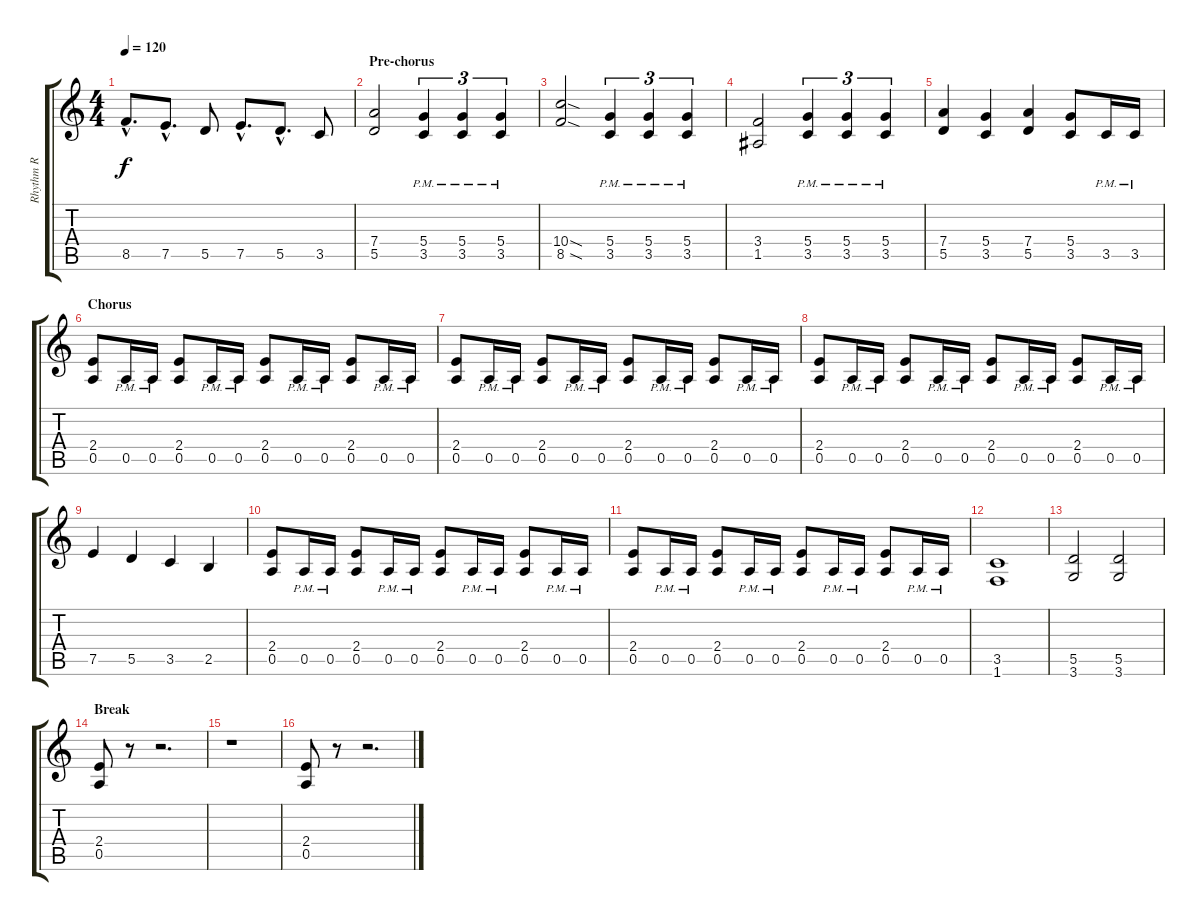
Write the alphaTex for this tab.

\track ("Rhythm R" "Rhythm R") {instrument distortionguitar}
\staff {score tabs}
\tuning (E4 B3 G3 D3 A2 E2) {hide}
\ts (4 4)
\tempo 120
\clef g2
\ks c
8.5{hac}.8{d dy f} 7.5{hac}.8{d} 5.5.8 7.5{hac}.8{d} 5.5{hac}.8{d} 3.5.8 |
\section ("" "Pre-chorus")
(7.4 5.5).2 (5.4{pm} 3.5{pm}).4{tu (3 2)} (5.4{pm} 3.5{pm}).4{tu (3 2)} (5.4{pm} 3.5{pm}).4{tu (3 2)} |
(10.4{sod} 8.5{sod}).2 (5.4{pm} 3.5{pm}).4{tu (3 2)} (5.4{pm} 3.5{pm}).4{tu (3 2)} (5.4{pm} 3.5{pm}).4{tu (3 2)} |
(3.4 1.5).2 (5.4{pm} 3.5{pm}).4{tu (3 2)} (5.4{pm} 3.5{pm}).4{tu (3 2)} (5.4{pm} 3.5{pm}).4{tu (3 2)} |
(7.4 5.5).4 (5.4 3.5).4 (7.4 5.5).4 (5.4 3.5).8 3.5{pm}.16 3.5{pm}.16 |
\section ("" "Chorus")
(2.4 0.5).8 0.5{pm}.16 0.5{pm}.16 (2.4 0.5).8 0.5{pm}.16 0.5{pm}.16 (2.4 0.5).8 0.5{pm}.16 0.5{pm}.16 (2.4 0.5).8 0.5{pm}.16 0.5{pm}.16 |
(2.4 0.5).8 0.5{pm}.16 0.5{pm}.16 (2.4 0.5).8 0.5{pm}.16 0.5{pm}.16 (2.4 0.5).8 0.5{pm}.16 0.5{pm}.16 (2.4 0.5).8 0.5{pm}.16 0.5{pm}.16 |
(2.4 0.5).8 0.5{pm}.16 0.5{pm}.16 (2.4 0.5).8 0.5{pm}.16 0.5{pm}.16 (2.4 0.5).8 0.5{pm}.16 0.5{pm}.16 (2.4 0.5).8 0.5{pm}.16 0.5{pm}.16 |
7.5.4 5.5.4 3.5.4 2.5.4 |
(2.4 0.5).8 0.5{pm}.16 0.5{pm}.16 (2.4 0.5).8 0.5{pm}.16 0.5{pm}.16 (2.4 0.5).8 0.5{pm}.16 0.5{pm}.16 (2.4 0.5).8 0.5{pm}.16 0.5{pm}.16 |
(2.4 0.5).8 0.5{pm}.16 0.5{pm}.16 (2.4 0.5).8 0.5{pm}.16 0.5{pm}.16 (2.4 0.5).8 0.5{pm}.16 0.5{pm}.16 (2.4 0.5).8 0.5{pm}.16 0.5{pm}.16 |
(3.5 1.6).1 |
(5.5 3.6).2 (5.5 3.6).2 |
\section ("" "Break")
(2.4 0.5).8 r.8 r.2{d} |
r.1 |
(2.4 0.5).8 r.8 r.2{d}
